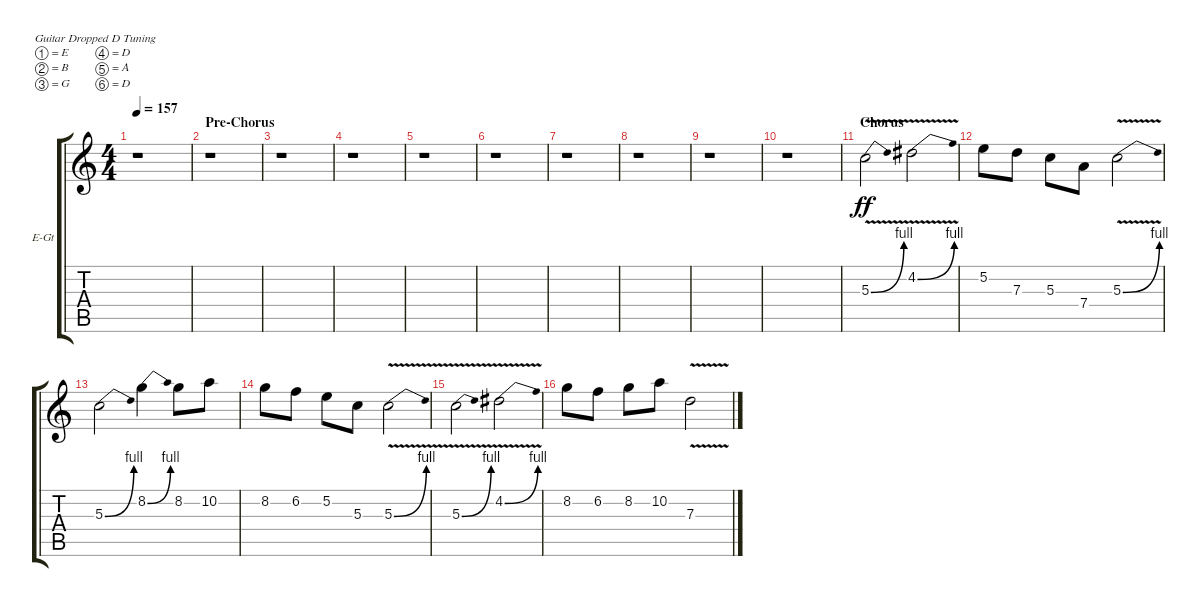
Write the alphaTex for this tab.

\defaultSystemsLayout 4
\bracketExtendMode groupsimilarinstruments
\firstSystemTrackNameOrientation horizontal
\otherSystemsTrackNameOrientation horizontal
\track ("Gtr2 Lead - (Erza)" "E-Gt") {instrument distortionguitar}
\staff {score tabs}
\tuning (E4 B3 G3 D3 A2 D2)
\ts (4 4)
\tempo 157
\clef g2
\ks c
r.1{dy mf} |
\section ("" "Pre-Chorus")
r.1 |
r.1 |
r.1 |
r.1 |
r.1 |
r.1 |
r.1 |
r.1 |
r.1 |
\section ("" "Chorus")
5.3{be (bend 0 0 5.3999999999999995 4) v}.2{dy ff} 4.2{be (bend 0 0 5.3999999999999995 4) v}.2 |
5.2.8 7.3.8 5.3.8 7.4.8 5.3{be (bend 0 0 6 4) v}.2 |
5.3{be (bend 0 0 6 4)}.2 8.2{be (bend 0 0 6.6 4)}.4 8.2.8 10.2.8 |
8.2.8 6.2.8 5.2.8 5.3.8 5.3{be (bend 0 0 6 4) v}.2 |
5.3{be (bend 0 0 5.3999999999999995 4) v}.2 4.2{be (bend 0 0 5.3999999999999995 4) v}.2 |
8.2.8 6.2.8 8.2.8 10.2.8 7.3{v}.2
